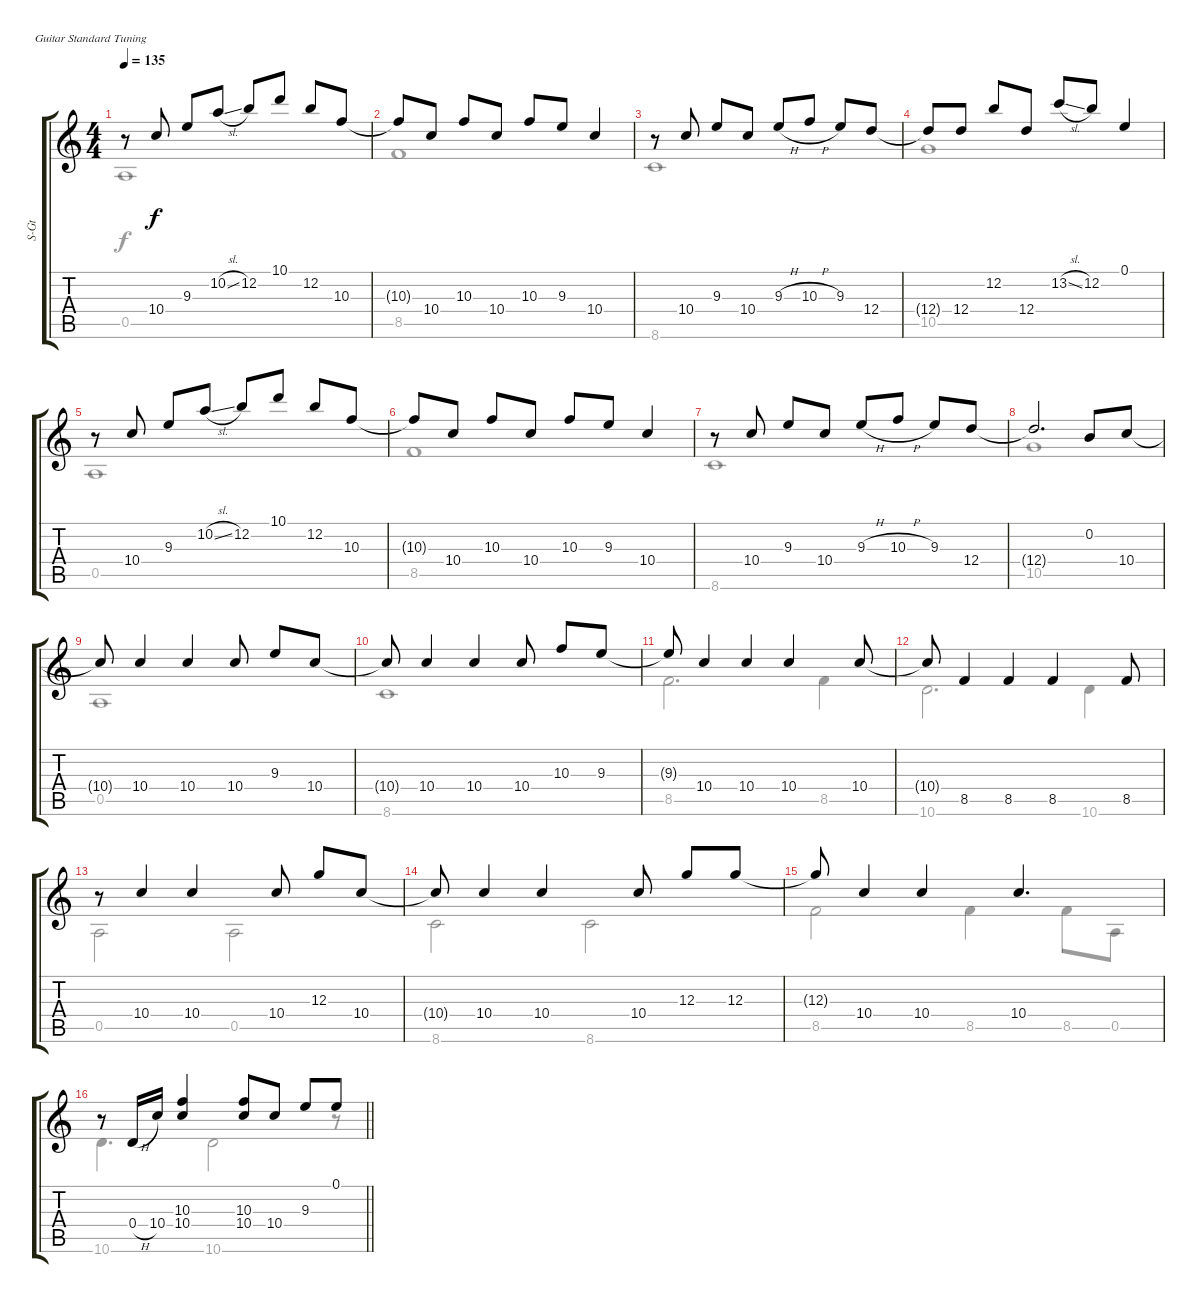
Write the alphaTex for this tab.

\defaultSystemsLayout 4
\bracketExtendMode groupsimilarinstruments
\otherSystemsTrackNameOrientation horizontal
\track ("Steel Guitar" "S-Gt") {instrument acousticguitarsteel}
\staff {score tabs}
\tuning (E4 B3 G3 D3 A2 E2)
\voice
\ts (4 4)
\tempo 135
\clef g2
\ks aminor
r.8{dy f instrument acousticguitarsteel beam Up} 10.4.8{beam Up} 9.3.8{beam Up} 10.2{sl}.8{beam Up} 12.2.8{beam Up} 10.1.8{beam Up} 12.2.8{beam Up} 10.3.8{beam Up} |
10.3{t}.8{beam Up} 10.4.8{beam Up} 10.3.8{beam Up} 10.4.8{beam Up} 10.3.8{beam Up} 9.3.8{beam Up} 10.4.4{beam Up} |
r.8{beam Up} 10.4.8{beam Up} 9.3.8{beam Up} 10.4.8{beam Up} 9.3{h}.8{beam Up} 10.3{h}.8{beam Up} 9.3.8{beam Up} 12.4.8{beam Up} |
12.4{t}.8{beam Up} 12.4.8{beam Up} 12.2.8{beam Up} 12.4.8{beam Up} 13.2{sl}.8{beam Up} 12.2.8{beam Up} 0.1.4{beam Up} |
r.8{beam Up} 10.4.8{beam Up} 9.3.8{beam Up} 10.2{sl}.8{beam Up} 12.2.8{beam Up} 10.1.8{beam Up} 12.2.8{beam Up} 10.3.8{beam Up} |
10.3{t}.8{beam Up} 10.4.8{beam Up} 10.3.8{beam Up} 10.4.8{beam Up} 10.3.8{beam Up} 9.3.8{beam Up} 10.4.4{beam Up} |
r.8{beam Up} 10.4.8{beam Up} 9.3.8{beam Up} 10.4.8{beam Up} 9.3{h}.8{beam Up} 10.3{h}.8{beam Up} 9.3.8{beam Up} 12.4.8{beam Up} |
12.4{t}.2{d beam Up} 0.2.8{beam Up} 10.4.8{beam Up} |
\scale
0.367671 10.4{t}.8{beam Up} 10.4.4{beam Up} 10.4.4{beam Up} 10.4.8{beam Up} 9.3.8{beam Up} 10.4.8{beam Up} |
\scale
0.322583 10.4{t}.8{beam Up} 10.4.4{beam Up} 10.4.4{beam Up} 10.4.8{beam Up} 10.3.8{beam Up} 9.3.8{beam Up} |
\scale
0.309756 9.3{t}.8{beam Up} 10.4.4{beam Up} 10.4.4{beam Up} 10.4.4{beam Up} 10.4.8{beam Up} |
\scale
0.350503 10.4{t}.8{beam Up} 8.5.4{beam Up} 8.5.4{beam Up} 8.5.4{beam Up} 8.5.8{beam Up} |
\scale
0.331147 r.8{beam Up} 10.4.4{beam Up} 10.4.4{beam Up} 10.4.8{beam Up} 12.3.8{beam Up} 10.4.8{beam Up} |
\scale
0.318281 10.4{t}.8{beam Up} 10.4.4{beam Up} 10.4.4{beam Up} 10.4.8{beam Up} 12.3.8{beam Up} 12.3.8{beam Up} |
\scale
0.491206 12.3{t}.8{beam Up} 10.4.4{beam Up} 10.4.4{beam Up} 10.4.4{d beam Up} |
\scale
0.508898
\barLineRight lightlight
r.8{beam Up} 0.4{h}.16{beam Up} 10.4.16{beam Up} (10.3 10.4).4{beam Up} (10.3 10.4).8{beam Up} 10.4.8{beam Up} 9.3.8{beam Up} 0.1.8{beam Up}
\voice
\clef g2
\ottava regular
\simile none
\ks aminor
0.5.1{dy f beam Down} |
8.5.1{beam Down} |
8.6.1{beam Down} |
10.5.1{beam Down} |
0.5.1{beam Down} |
8.5.1{beam Down} |
8.6.1{beam Down} |
10.5.1{beam Down} |
\scale
0.367671 0.5.1{beam Down} |
\scale
0.322583 8.6.1{beam Down} |
\scale
0.309756 8.5.2{d beam Down} 8.5.4{beam Down} |
\scale
0.350503 10.6.2{d beam Down} 10.6.4{beam Down} |
\scale
0.331147 0.5.2{beam Down} 0.5.2{beam Down} |
\scale
0.318281 8.6.2{beam Down} 8.6.2{beam Down} |
\scale
0.491206 8.5.2{beam Down} 8.5.4{beam Down} 8.5.8{beam Down} 0.5.8{beam Down} |
\scale
0.508898
\barLineRight lightlight
10.6.4{d beam Down} 10.6.2{beam Down} r.8{beam Down}
